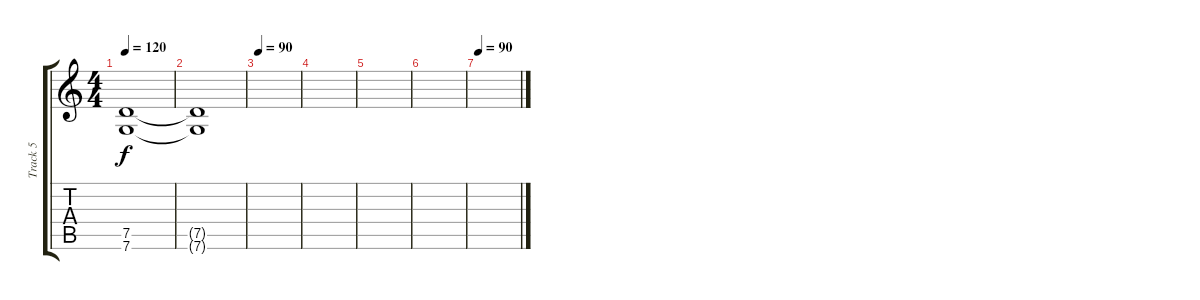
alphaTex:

\track ("Track 5" "Track 5") {instrument overdrivenguitar}
\staff {score tabs}
\tuning (D4 A3 F3 C3 G2 C2) {hide}
\ts (4 4)
\tempo 120
\clef g2
\ks c
(7.5 7.6).1{dy f} |
(7.5{t} 7.6{t}).1 |
\tempo 90
|
|
|
|
\tempo 90
